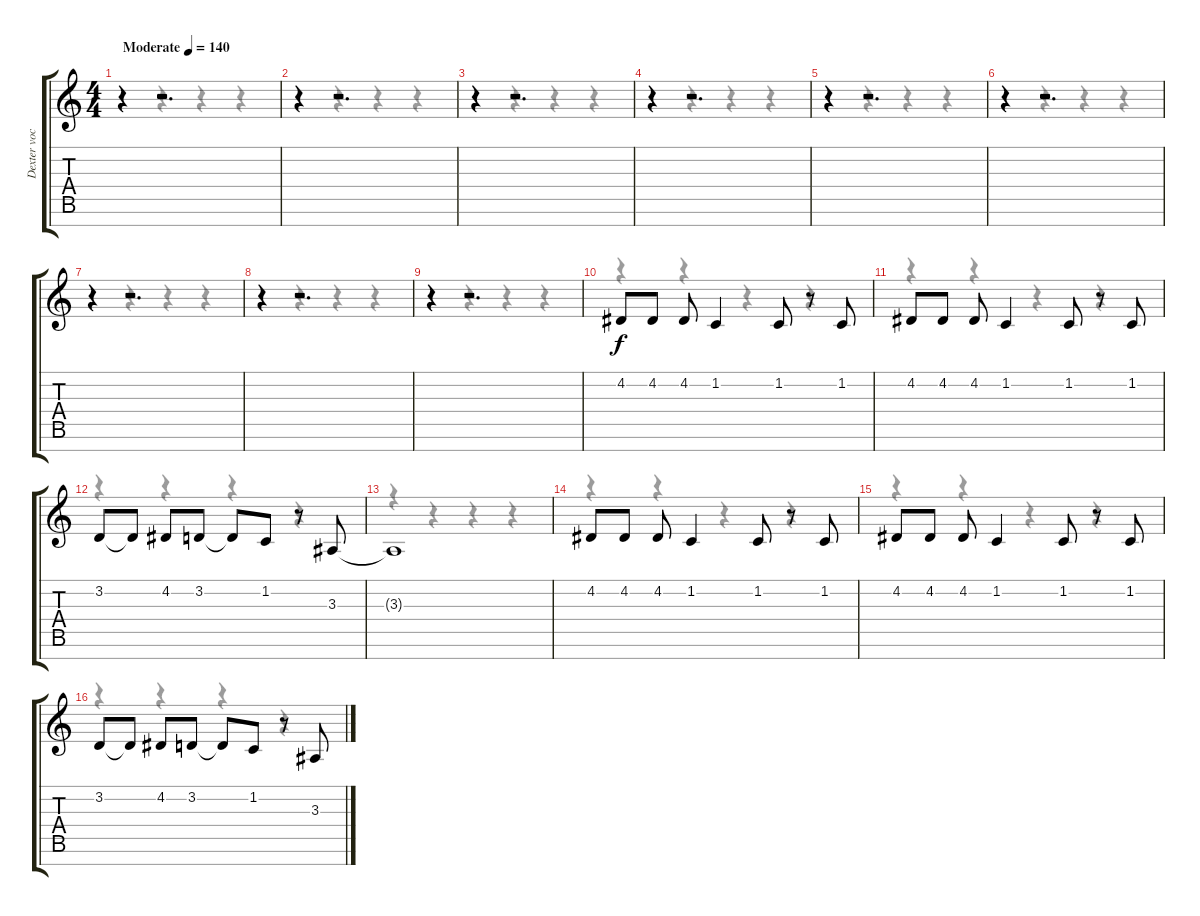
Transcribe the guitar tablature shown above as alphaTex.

\track ("Dexter vocal" "Dexter voc") {instrument oboe}
\staff {score tabs}
\tuning (E4 B3 G3 D3 A2 E2 B1) {hide}
\voice
\ts (4 4)
\tempo (140 "Moderate")
\clef g2
\ks c
r.4{dy f instrument oboe} r.2{d} |
r.4 r.2{d} |
r.4 r.2{d} |
r.4 r.2{d} |
r.4 r.2{d} |
r.4 r.2{d} |
r.4 r.2{d} |
r.4 r.2{d} |
r.4 r.2{d} |
4.2.8 4.2.8 4.2.8 1.2.4 1.2.8 r.8 1.2.8 |
4.2.8 4.2.8 4.2.8 1.2.4 1.2.8 r.8 1.2.8 |
3.2.8 3.2{t}.8 4.2.8 3.2.8 3.2{t}.8 1.2.8 r.8 3.3.8 |
3.3{t}.1 |
4.2.8 4.2.8 4.2.8 1.2.4 1.2.8 r.8 1.2.8 |
4.2.8 4.2.8 4.2.8 1.2.4 1.2.8 r.8 1.2.8 |
3.2.8 3.2{t}.8 4.2.8 3.2.8 3.2{t}.8 1.2.8 r.8 3.3.8
\voice
\clef g2
\ottava regular
\simile none
\ks c
r.4{dy f} r.4 r.4 r.4 |
r.4 r.4 r.4 r.4 |
r.4 r.4 r.4 r.4 |
r.4 r.4 r.4 r.4 |
r.4 r.4 r.4 r.4 |
r.4 r.4 r.4 r.4 |
r.4 r.4 r.4 r.4 |
r.4 r.4 r.4 r.4 |
r.4 r.4 r.4 r.4 |
r.4 r.4 r.4 r.4 |
r.4 r.4 r.4 r.4 |
r.4 r.4 r.4 r.4 |
r.4 r.4 r.4 r.4 |
r.4 r.4 r.4 r.4 |
r.4 r.4 r.4 r.4 |
r.4 r.4 r.4 r.4
